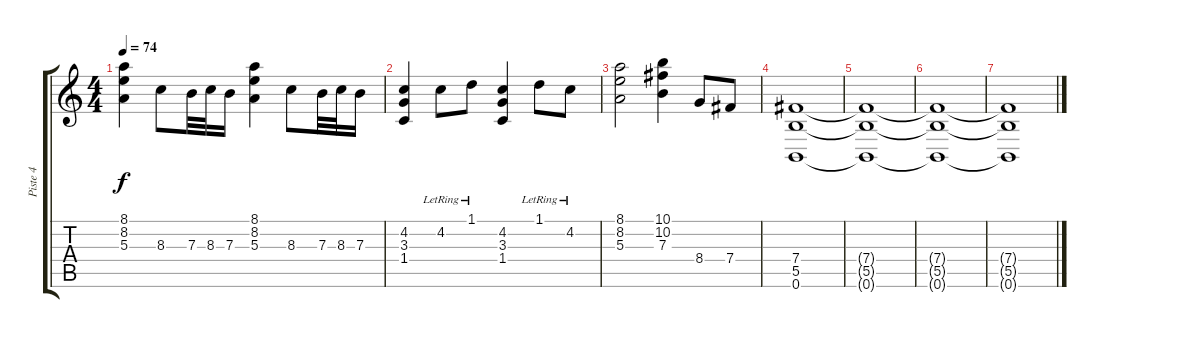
\track ("Piste 4" "Piste 4") {instrument distortionguitar}
\staff {score tabs}
\tuning (Db4 Ab3 E3 B2 Gb2 B1) {hide}
\ts (4 4)
\tempo 74
\clef g2
\ks c
(8.1 8.2 5.3).4{dy f} 8.3.8 7.3.32 8.3.32 7.3.16 (8.1 8.2 5.3).4 8.3.8 7.3.32 8.3.32 7.3.16 |
(4.2 3.3 1.4).4 4.2{lr}.8 1.1{lr}.8 (4.2 3.3 1.4).4 1.1{lr}.8 4.2{lr}.8 |
(8.1 8.2 5.3).2 (10.1 10.2 7.3).4 8.4.8 7.4.8 |
(7.4 5.5 0.6).1{volume 0} |
(7.4{t} 5.5{t} 0.6{t}).1 |
(7.4{t} 5.5{t} 0.6{t}).1 |
(7.4{t} 5.5{t} 0.6{t}).1
